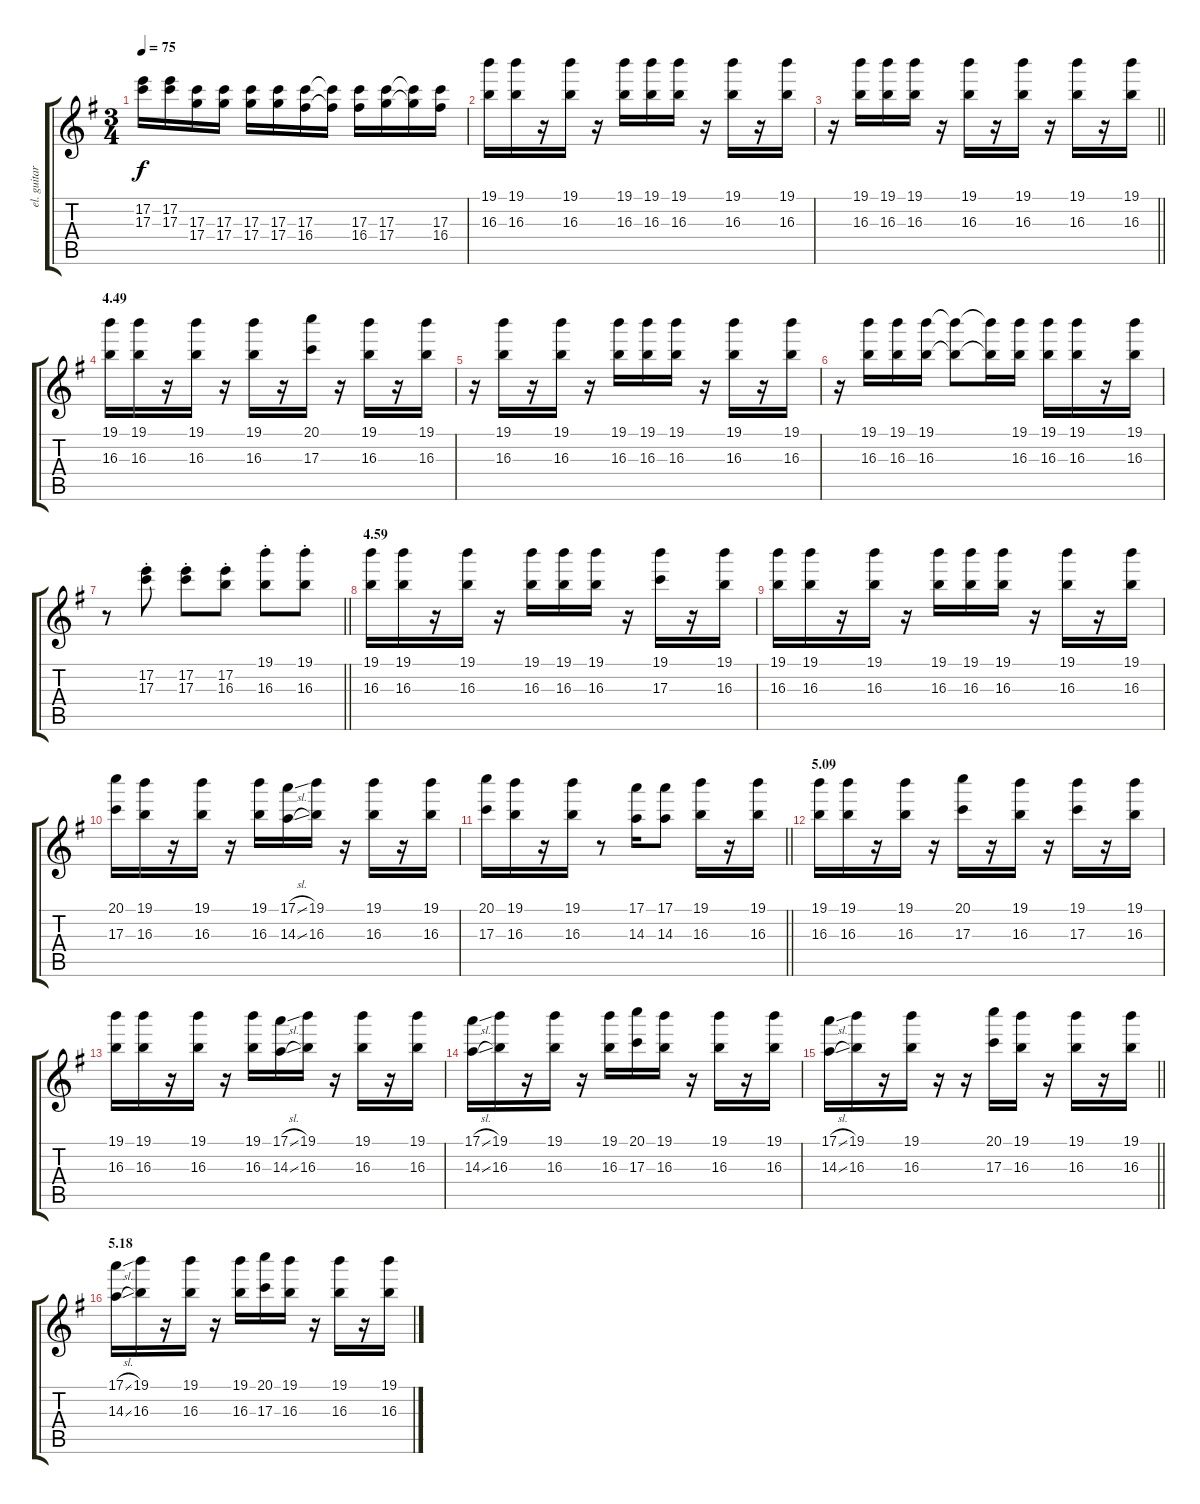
\track ("el. guitar 1" "el. guitar") {instrument overdrivenguitar}
\staff {score tabs}
\tuning (E4 B3 G3 D3 A2 E2) {hide}
\ts (3 4)
\tempo 75
\clef g2
\ks g
(17.2 17.3).16{dy f} (17.2 17.3).16 (17.3 17.4).16 (17.3 17.4).16 (17.3 17.4).16 (17.3 17.4).16 (17.3 16.4).16 (17.3{t} 16.4{t}).16 (17.3 16.4).16 (17.3 17.4).16 (17.3{t} 17.4{t}).16 (17.3 16.4).16 |
(19.1 16.3).16 (19.1 16.3).16 r.16 (19.1 16.3).16 r.16 (19.1 16.3).16 (19.1 16.3).16 (19.1 16.3).16 r.16 (19.1 16.3).16 r.16 (19.1 16.3).16 |
\barLineRight lightlight
r.16 (19.1 16.3).16 (19.1 16.3).16 (19.1 16.3).16 r.16 (19.1 16.3).16 r.16 (19.1 16.3).16 r.16 (19.1 16.3).16 r.16 (19.1 16.3).16 |
\section ("" "4.49")
(19.1 16.3).16 (19.1 16.3).16 r.16 (19.1 16.3).16 r.16 (19.1 16.3).16 r.16 (20.1 17.3).16 r.16 (19.1 16.3).16 r.16 (19.1 16.3).16 |
r.16 (19.1 16.3).16 r.16 (19.1 16.3).16 r.16 (19.1 16.3).16 (19.1 16.3).16 (19.1 16.3).16 r.16 (19.1 16.3).16 r.16 (19.1 16.3).16 |
r.16 (19.1 16.3).16 (19.1 16.3).16 (19.1 16.3).16 (19.1{t} 16.3{t}).8 (19.1{t} 16.3{t}).16 (19.1 16.3).16 (19.1 16.3).16 (19.1 16.3).16 r.16 (19.1 16.3).16 |
\barLineRight lightlight
r.8 (17.2{st} 17.3{st}).8 (17.2{st} 17.3{st}).8 (17.2{st} 16.3{st}).8 (19.1{st} 16.3{st}).8 (19.1{st} 16.3{st}).8 |
\section ("" "4.59")
(19.1 16.3).16 (19.1 16.3).16 r.16 (19.1 16.3).16 r.16 (19.1 16.3).16 (19.1 16.3).16 (19.1 16.3).16 r.16 (19.1 17.3).16 r.16 (19.1 16.3).16 |
(19.1 16.3).16 (19.1 16.3).16 r.16 (19.1 16.3).16 r.16 (19.1 16.3).16 (19.1 16.3).16 (19.1 16.3).16 r.16 (19.1 16.3).16 r.16 (19.1 16.3).16 |
(20.1 17.3).16 (19.1 16.3).16 r.16 (19.1 16.3).16 r.16 (19.1 16.3).16 (17.1{sl} 14.3{sl}).16 (19.1 16.3).16 r.16 (19.1 16.3).16 r.16 (19.1 16.3).16 |
\barLineRight lightlight
(20.1 17.3).16 (19.1 16.3).16 r.16 (19.1 16.3).16 r.8 (17.1 14.3).16 (17.1 14.3).8 (19.1 16.3).16 r.16 (19.1 16.3).16 |
\section ("" "5.09")
(19.1 16.3).16 (19.1 16.3).16 r.16 (19.1 16.3).16 r.16 (20.1 17.3).16 r.16 (19.1 16.3).16 r.16 (19.1 17.3).16 r.16 (19.1 16.3).16 |
(19.1 16.3).16 (19.1 16.3).16 r.16 (19.1 16.3).16 r.16 (19.1 16.3).16 (17.1{sl} 14.3{sl}).16 (19.1 16.3).16 r.16 (19.1 16.3).16 r.16 (19.1 16.3).16 |
(17.1{sl} 14.3{sl}).16 (19.1 16.3).16 r.16 (19.1 16.3).16 r.16 (19.1 16.3).16 (20.1 17.3).16 (19.1 16.3).16 r.16 (19.1 16.3).16 r.16 (19.1 16.3).16 |
\barLineRight lightlight
(17.1{sl} 14.3{sl}).16 (19.1 16.3).16 r.16 (19.1 16.3).16 r.16 r.16 (20.1 17.3).16 (19.1 16.3).16 r.16 (19.1 16.3).16 r.16 (19.1 16.3).16 |
\section ("" "5.18")
(17.1{sl} 14.3{sl}).16 (19.1 16.3).16 r.16 (19.1 16.3).16 r.16 (19.1 16.3).16 (20.1 17.3).16 (19.1 16.3).16 r.16 (19.1 16.3).16 r.16 (19.1 16.3).16
